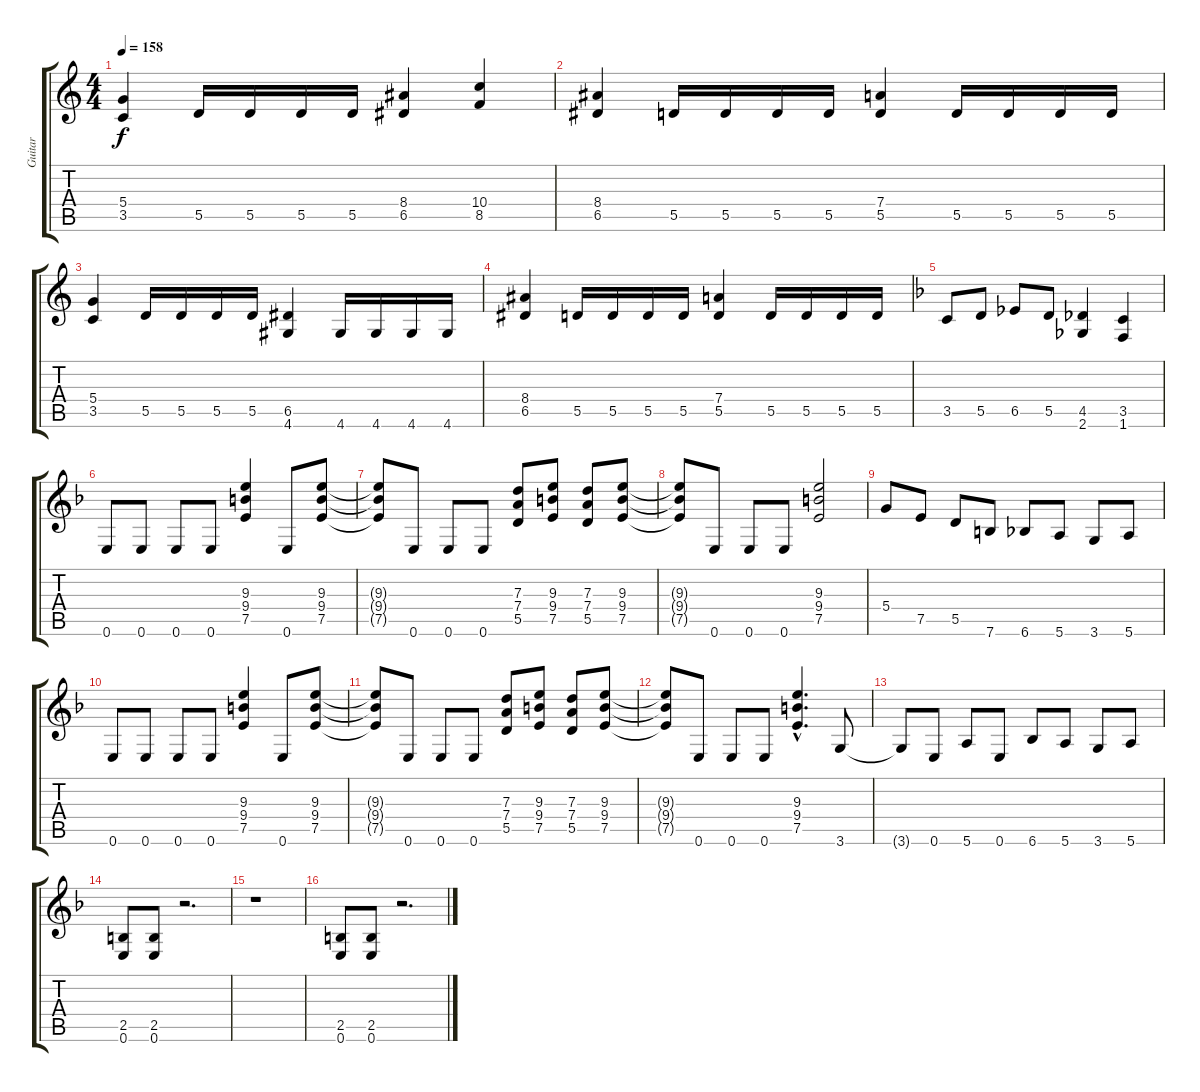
\track ("Guitar" "Guitar") {instrument overdrivenguitar}
\staff {score tabs}
\tuning (E4 B3 G3 D3 A2 E2) {hide}
\ts (4 4)
\tempo 158
\clef g2
\ks c
(5.4 3.5).4{dy f} 5.5.16 5.5.16 5.5.16 5.5.16 (8.4 6.5).4 (10.4 8.5).4 |
(8.4 6.5).4 5.5.16 5.5.16 5.5.16 5.5.16 (7.4 5.5).4 5.5.16 5.5.16 5.5.16 5.5.16 |
(5.4 3.5).4 5.5.16 5.5.16 5.5.16 5.5.16 (6.5 4.6).4 4.6.16 4.6.16 4.6.16 4.6.16 |
(8.4 6.5).4 5.5.16 5.5.16 5.5.16 5.5.16 (7.4 5.5).4 5.5.16 5.5.16 5.5.16 5.5.16 |
\ks f
3.5.8 5.5.8 6.5.8 5.5.8 (4.5 2.6).4 (3.5 1.6).4 |
0.6.8 0.6.8 0.6.8 0.6.8 (9.3 9.4 7.5).4 0.6.8 (9.3 9.4 7.5).8 |
(9.3{t} 9.4{t} 7.5{t}).8 0.6.8 0.6.8 0.6.8 (7.3 7.4 5.5).8 (9.3 9.4 7.5).8 (7.3 7.4 5.5).8 (9.3 9.4 7.5).8 |
(9.3{t} 9.4{t} 7.5{t}).8 0.6.8 0.6.8 0.6.8 (9.3 9.4 7.5).2 |
5.4.8 7.5.8 5.5.8 7.6.8 6.6.8 5.6.8 3.6.8 5.6.8 |
0.6.8 0.6.8 0.6.8 0.6.8 (9.3 9.4 7.5).4 0.6.8 (9.3 9.4 7.5).8 |
(9.3{t} 9.4{t} 7.5{t}).8 0.6.8 0.6.8 0.6.8 (7.3 7.4 5.5).8 (9.3 9.4 7.5).8 (7.3 7.4 5.5).8 (9.3 9.4 7.5).8 |
(9.3{t} 9.4{t} 7.5{t}).8 0.6.8 0.6.8 0.6.8 (9.3{hac} 9.4{hac} 7.5{hac}).4{d} 3.6.8 |
3.6{t}.8 0.6.8 5.6.8 0.6.8 6.6.8 5.6.8 3.6.8 5.6.8 |
(2.5 0.6).8 (2.5 0.6).8 r.2{d} |
r.1 |
(2.5 0.6).8 (2.5 0.6).8 r.2{d}
